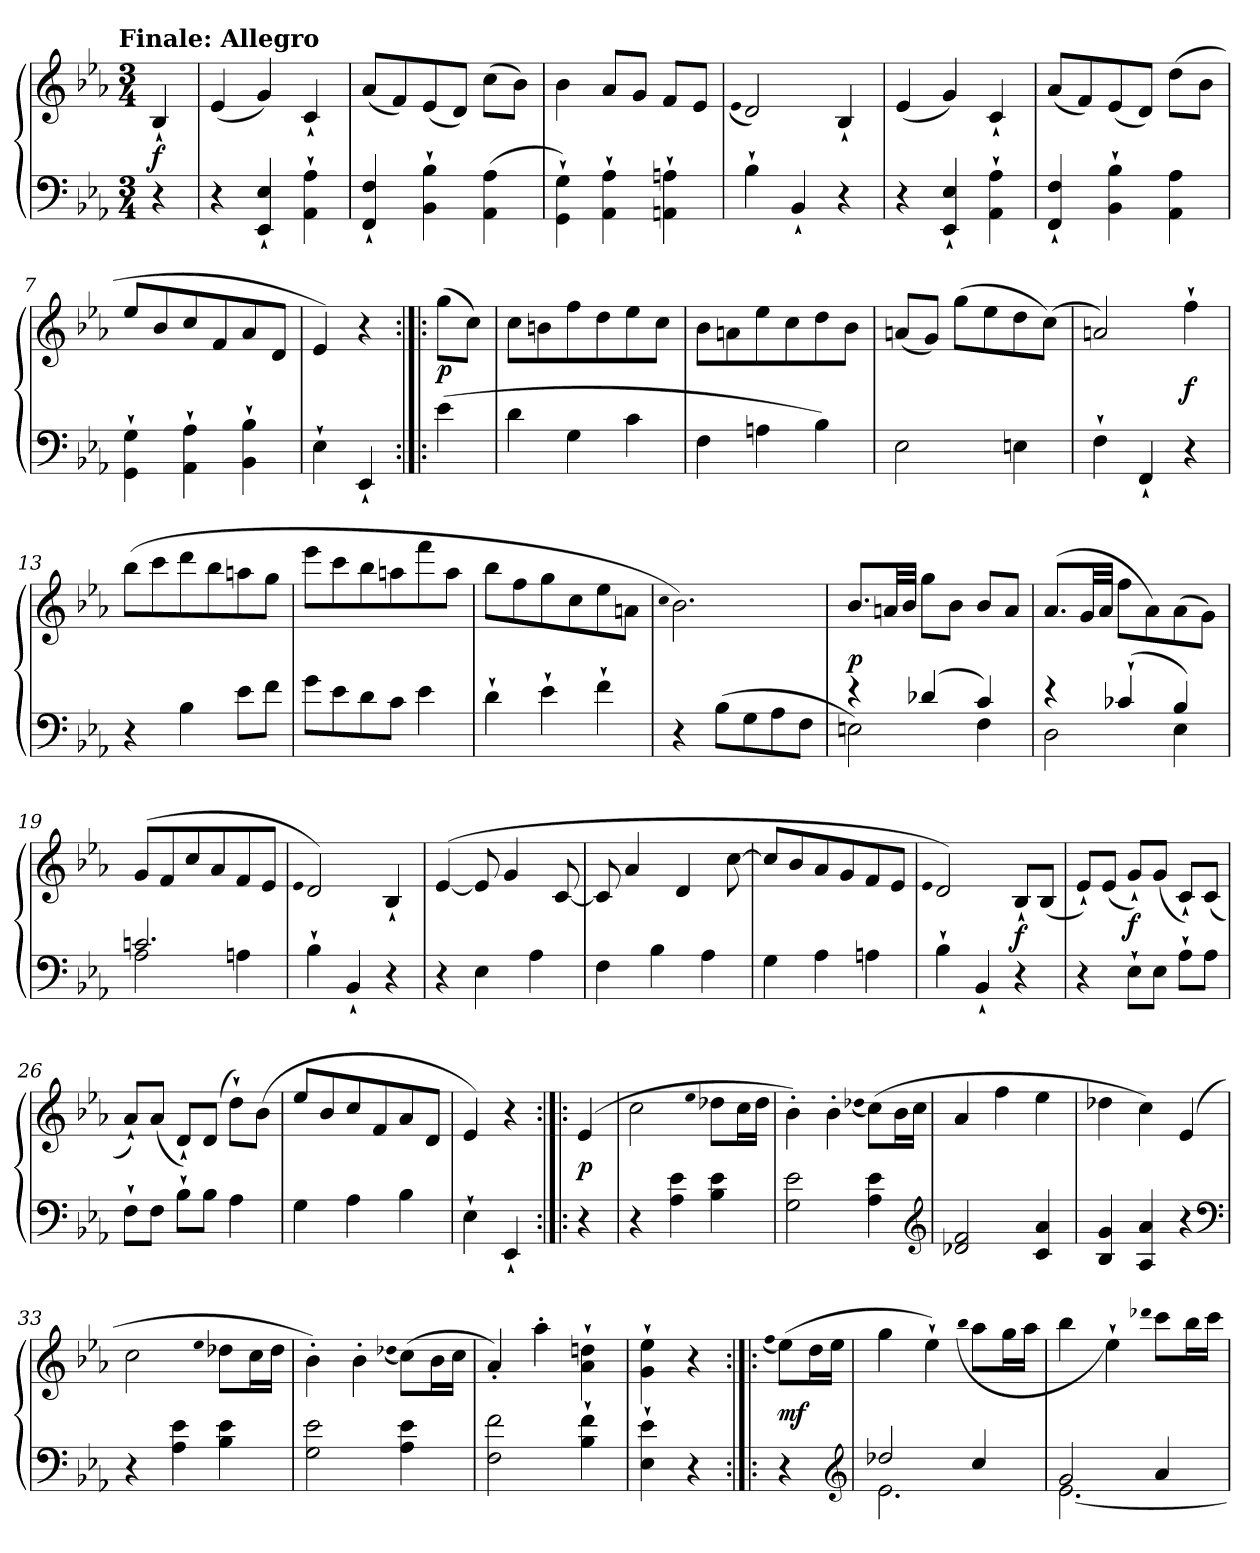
**kern	**kern	**dynam
*part1	*part1	*part1
*staff2	*staff1	*staff1/2
*clefF4	*clefG2	*
*k[b-e-a-]	*k[b-e-a-]	*
*E-:	*E-:	*
!!LO:TX:omd:t=Finale&colon; Allegro
*M3/4	*M3/4	*
*MM132	*MM132	*
=	=	=
4r	4B-`/	f
=1	=1	=1
4r	(4e-/	.
4EE-`/ 4E-`/	4g/)	.
4AA-`\ 4A-`\	4c`/	.
=2	=2	=2
4FF`/ 4F`/	(8a-/L	.
.	8f/)	.
4BB-`\ 4B-`\	(8e-/	.
.	8d/J)	.
(4AA-\ 4A-\	(8cc\L	.
.	8b-\J)	.
=3	=3	=3
4GG`\ 4G`\)	4b-\	.
4AA-`\ 4A-`\	8a-/L	.
.	8g/J	.
4AAn`\ 4An`\	8f/L	.
.	8e-/J	.
=4	=4	=4
.	(qe-	.
4B-`\	2d/)	.
4BB-`/	.	.
4r	4B-`/	.
=5	=5	=5
4r	(4e-/	.
4EE-`/ 4E-`/	4g/)	.
4AA-`\ 4A-`\	4c`/	.
=6	=6	=6
4FF`/ 4F`/	(8a-/L	.
.	8f/)	.
4BB-`\ 4B-`\	(8e-/	.
.	8d/J)	.
4AA-\ 4A-\	(8dd\L	.
.	8b-\J	.
=7	=7	=7
4GG`\ 4G`\	8ee-/L	.
.	8b-/	.
4AA-`\ 4A-`\	8cc/	.
.	8f/	.
4BB-`\ 4B-`\	8a-/	.
.	8d/J	.
=8	=8	=8
4E-`\	4e-/)	.
4EE-`/	4r	.
=:|!|:	=:|!|:	=:|!|:
(4e-\	(8gg\L	p
.	8cc\J)	.
=9	=9	=9
4d\	8cc\L	.
.	8bn\	.
4G\	8ff\	.
.	8dd\	.
4c\	8ee-\	.
.	8cc\J	.
=10	=10	=10
4F\	8b-\L	.
.	8an\	.
4An\	8ee-\	.
.	8cc\	.
4B-\)	8dd\	.
.	8b-\J	.
=11	=11	=11
2E-\	(8an/L	.
.	8g/J)	.
.	(8gg\L	.
.	8ee-\	.
4En\	8dd\	.
.	(8cc\J)	.
=12	=12	=12
4F`\	2an/)	.
4FF`/	.	.
4r	4ff`\	f
=13	=13	=13
4r	(8bb-\L	.
.	8ccc\	.
4B-\	8ddd\	.
.	8bb-\	.
8e-\L	8aan\	.
8f\J	8gg\J	.
=14	=14	=14
8g\L	8eee-\L	.
8e-\	8ccc\	.
8d\	8bb-\	.
8c\J	8aan\	.
4e-\	8fff\	.
.	8aa\J	.
=15	=15	=15
4d`\	8bb-\L	.
.	8ff\	.
4e-`\	8gg\	.
.	8cc\	.
4f`\	8ee-\	.
.	8an\J	.
=16	=16	=16
.	qcc	.
4r	2.b-\)	.
(8B-\L	.	.
8G\	.	.
8A-\	.	.
8F\J	.	.
=17	=17	=17
*^	*	*
4r	2En\)	8.b-/L	p
.	.	32an/LL	.
.	.	32b-/JJJ	.
(4d-X/	.	8gg\L	.
.	.	8b-\J	.
4c/)	4F\	8b-/L	.
.	.	8a/J	.
=18	=18	=18	=18
4r	2D\	(8.a-/L	.
.	.	32g/LL	.
.	.	32a-/JJJ	.
(4c-X`/	.	8ff\L	.
.	.	8a-\)	.
4B-/)	4E-\	(8a-\	.
.	.	8g\J)	.
=19	=19	=19	=19
2.cn/	2A-\	(8g/L	.
.	.	8f/	.
.	.	8cc/	.
.	.	8a-/	.
.	4An\	8f/	.
.	.	8e-/J	.
*v	*v	*	*
=20	=20	=20
.	qe-	.
4B-`\	2d/)	.
4BB-`/	.	.
4r	4B-`/	.
=21	=21	=21
4r	([4e-/	.
4E-\	8e-/]	.
.	4g/	.
4A-\	.	.
.	[8c/	.
=22	=22	=22
4F\	8c/]	.
.	4a-/	.
4B-\	.	.
.	4d/	.
4A-\	.	.
.	[8cc\	.
=23	=23	=23
4G\	8cc/L]	.
.	8b-/	.
4A-\	8a-/	.
.	8g/	.
4An\	8f/	.
.	8e-/J	.
=24	=24	=24
.	qe-	.
4B-`\	2d/)	.
4BB-`/	.	.
4r	8B-`/L	f
.	(8B-/J	.
=25	=25	=25
4r	8e-`/L)	.
.	(8e-/J	.
8E-`\L	8g`/L)	f
8E-\J	(8g/J	.
8A-`\L	8c`/L)	.
8A-\J	(8c/J	.
=26	=26	=26
8F`\L	8a-`/L)	.
8F\J	(8a-/J	.
8B-`\L	8d`/L)	.
8B-\J	(8d/J	.
4A-\	8dd`\L)	.
.	(8b-\J	.
=27	=27	=27
4G\	8ee-/L	.
.	8b-/	.
4A-\	8cc/	.
.	8f/	.
4B-\	8a-/	.
.	8d/J	.
=28	=28	=28
4E-`\	4e-/)	.
4EE-`/	4r	.
=:|!|:	=:|!|:	=:|!|:
4r	(4e-/	p
=29	=29	=29
4r	2cc\	.
4A-\ 4e-\	.	.
.	qee-	.
4B-\ 4e-\	8dd-X\L	.
.	16cc\L	.
.	16dd-\JJ	.
=30	=30	=30
2G\ 2e-\	4b-'\)	.
.	4b-'\	.
.	(qdd-X	.
4A-\ 4e-\	(8cc\L)	.
.	16b-\L	.
.	16cc\JJ	.
*clefG2	*	*
=31	=31	=31
2d-X/ 2f/	4a-/	.
.	4ff\	.
4c/ 4a-/	4ee-\	.
=32	=32	=32
4B-/ 4g/	4dd-X\	.
4A-/ 4a-/	4cc\)	.
4r	(4e-/	.
*clefF4	*	*
=33	=33	=33
4r	2cc\	.
4A-\ 4e-\	.	.
.	qee-	.
4B-\ 4e-\	8dd-X\L	.
.	16cc\L	.
.	16dd-\JJ	.
=34	=34	=34
2G\ 2e-\	4b-'\)	.
.	4b-'\	.
.	(qdd-X	.
4A-\ 4e-\	(8cc\L)	.
.	16b-\L	.
.	16cc\JJ	.
=35	=35	=35
2F\ 2f\	4a-'/)	.
.	4aa-'\	.
4B-`\ 4f`\	4a-`\ 4ddn`\	.
=36	=36	=36
4E-`\ 4e-`\	4g`\ 4ee-`\	.
4r	4r	.
=:|!|:	=:|!|:	=:|!|:
.	(qff	.
4r	(8ee-\L)	mf
.	16dd\L	.
.	16ee-\JJ	.
*clefG2	*	*
=37	=37	=37
*^	*	*
2dd-X/	2.e-\	4gg\	.
.	.	4ee-`\)	.
.	.	(qbb-	.
4cc/	.	8aa-\L	.
.	.	16gg\L	.
.	.	16aa-\JJ	.
=38	=38	=38	=38
2g/	[2.e-\	4bb-\	.
.	.	4ee-`\)	.
.	.	qddd-X	.
4a-/	.	8ccc\L	.
.	.	16bb-\L	.
.	.	16ccc\JJ	.
*v	*v	*	*
=	=	=
*-	*-	*-
